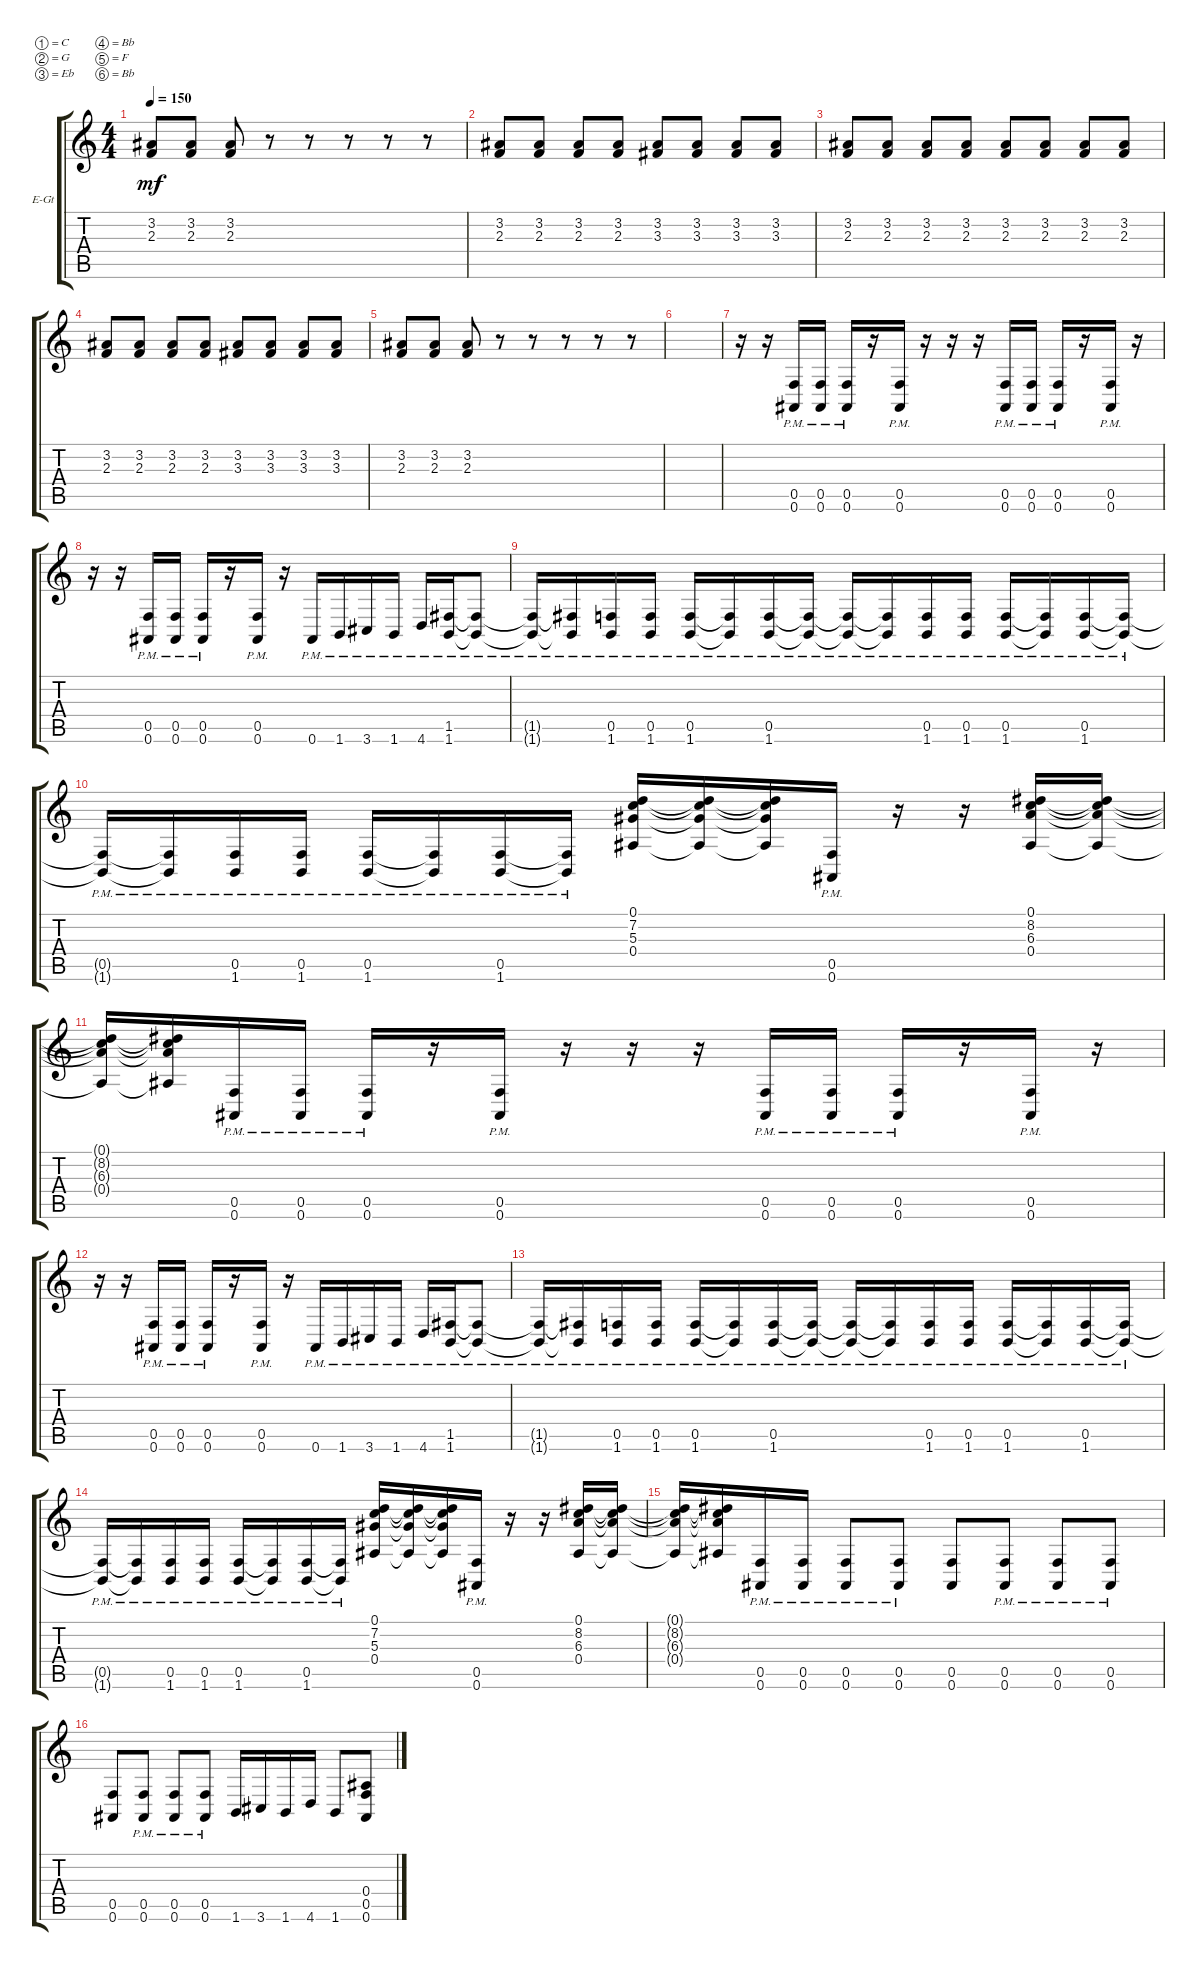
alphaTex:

\bracketExtendMode groupsimilarinstruments
\firstSystemTrackNameOrientation horizontal
\otherSystemsTrackNameOrientation horizontal
\track ("GTR 1" "E-Gt") {instrument distortionguitar}
\staff {score tabs}
\tuning (C4 G3 Eb3 Bb2 F2 Bb1)
\ts (4 4)
\tempo 150
\clef g2
\ks c
(3.2 2.3).8{dy mf} (3.2 2.3).8 (3.2 2.3).8 r.8 r.8 r.8 r.8 r.8 |
(3.2 2.3).8 (3.2 2.3).8 (3.2 2.3).8 (3.2 2.3).8 (3.2 3.3).8 (3.2 3.3).8 (3.2 3.3).8 (3.2 3.3).8 |
(3.2 2.3).8 (3.2 2.3).8 (3.2 2.3).8 (3.2 2.3).8 (3.2 2.3).8 (3.2 2.3).8 (3.2 2.3).8 (3.2 2.3).8 |
(3.2 2.3).8 (3.2 2.3).8 (3.2 2.3).8 (3.2 2.3).8 (3.2 3.3).8 (3.2 3.3).8 (3.2 3.3).8 (3.2 3.3).8 |
(3.2 2.3).8 (3.2 2.3).8 (3.2 2.3).8 r.8 r.8 r.8 r.8 r.8 |
|
r.16 r.16 (0.6{pm} 0.5{pm}).16 (0.5{pm} 0.6{pm}).16 (0.5{pm} 0.6{pm}).16 r.16 (0.5{pm} 0.6{pm}).16 r.16 r.16 r.16 (0.5{pm} 0.6{pm}).16 (0.5{pm} 0.6{pm}).16 (0.5{pm} 0.6{pm}).16 r.16 (0.5{pm} 0.6{pm}).16 r.16 |
r.16 r.16 (0.5{pm} 0.6{pm}).16 (0.5{pm} 0.6{pm}).16 (0.5{pm} 0.6{pm}).16 r.16 (0.5{pm} 0.6{pm}).16 r.16 0.6{pm}.16 1.6{pm}.16 3.6{pm}.16 1.6{pm}.16 4.6{pm}.16 (1.6{pm} 1.5{pm}).16 (1.5{pm t} 1.6{pm t}).8 |
(1.5{pm t} 1.6{pm t}).16 (1.5{pm t} 1.6{pm t}).16 (0.5{pm} 1.6{pm}).16 (0.5{pm} 1.6{pm}).16 (0.5{pm} 1.6{pm}).16 (1.6{pm t} 0.5{pm t}).16 (0.5{pm} 1.6{pm}).16 (1.6{pm t} 0.5{pm t}).16 (0.5{pm t} 1.6{pm t}).16 (1.6{pm t} 0.5{pm t}).16 (0.5{pm} 1.6{pm}).16 (0.5{pm} 1.6{pm}).16 (0.5{pm} 1.6{pm}).16 (0.5{pm t} 1.6{pm t}).16 (0.5{pm} 1.6{pm}).16 (1.6{pm t} 0.5{pm t}).16 |
(1.6{pm t} 0.5{pm t}).16 (0.5{pm t} 1.6{pm t}).16 (0.5{pm} 1.6{pm}).16 (0.5{pm} 1.6{pm}).16 (0.5{pm} 1.6{pm}).16 (0.5{pm t} 1.6{pm t}).16 (0.5{pm} 1.6{pm}).16 (0.5{pm t} 1.6{pm t}).16 (0.4 5.3 7.2 0.1).16 (0.1{t} 7.2{t} 5.3{t} 0.4{t}).16 (0.4{t} 5.3{t} 7.2{t} 0.1{t}).16 (0.5{pm} 0.6{pm}).16 r.16 r.16 (0.4 6.3 8.2 0.1).16 (0.1{t} 8.2{t} 6.3{t} 0.4{t}).16 |
(0.4{t} 6.3{t} 8.2{t} 0.1{t}).16 (0.1{t} 8.2{t} 6.3{t} 0.4{t}).16 (0.5{pm} 0.6{pm}).16 (0.5{pm} 0.6{pm}).16 (0.5{pm} 0.6{pm}).16 r.16 (0.5{pm} 0.6{pm}).16 r.16 r.16 r.16 (0.5{pm} 0.6{pm}).16 (0.5{pm} 0.6{pm}).16 (0.5{pm} 0.6{pm}).16 r.16 (0.5{pm} 0.6{pm}).16 r.16 |
r.16 r.16 (0.5{pm} 0.6{pm}).16 (0.5{pm} 0.6{pm}).16 (0.5{pm} 0.6{pm}).16 r.16 (0.5{pm} 0.6{pm}).16 r.16 0.6{pm}.16 1.6{pm}.16 3.6{pm}.16 1.6{pm}.16 4.6{pm}.16 (1.6{pm} 1.5{pm}).16 (1.5{pm t} 1.6{pm t}).8 |
(1.5{pm t} 1.6{pm t}).16 (1.5{pm t} 1.6{pm t}).16 (0.5{pm} 1.6{pm}).16 (0.5{pm} 1.6{pm}).16 (0.5{pm} 1.6{pm}).16 (1.6{pm t} 0.5{pm t}).16 (0.5{pm} 1.6{pm}).16 (1.6{pm t} 0.5{pm t}).16 (0.5{pm t} 1.6{pm t}).16 (1.6{pm t} 0.5{pm t}).16 (0.5{pm} 1.6{pm}).16 (0.5{pm} 1.6{pm}).16 (0.5{pm} 1.6{pm}).16 (0.5{pm t} 1.6{pm t}).16 (0.5{pm} 1.6{pm}).16 (1.6{pm t} 0.5{pm t}).16 |
(1.6{pm t} 0.5{pm t}).16 (0.5{pm t} 1.6{pm t}).16 (0.5{pm} 1.6{pm}).16 (0.5{pm} 1.6{pm}).16 (0.5{pm} 1.6{pm}).16 (0.5{pm t} 1.6{pm t}).16 (0.5{pm} 1.6{pm}).16 (0.5{pm t} 1.6{pm t}).16 (0.4 5.3 7.2 0.1).16 (0.1{t} 7.2{t} 5.3{t} 0.4{t}).16 (0.4{t} 5.3{t} 7.2{t} 0.1{t}).16 (0.5{pm} 0.6{pm}).16 r.16 r.16 (0.4 6.3 8.2 0.1).16 (0.1{t} 8.2{t} 6.3{t} 0.4{t}).16 |
(0.1{t} 8.2{t} 6.3{t} 0.4{t}).16 (0.1{t} 8.2{t} 6.3{t} 0.4{t}).16 (0.5{pm} 0.6{pm}).16 (0.5{pm} 0.6{pm}).16 (0.5{pm} 0.6{pm}).8 (0.5{pm} 0.6{pm}).8 (0.5 0.6).8 (0.5{pm} 0.6{pm}).8 (0.5{pm} 0.6{pm}).8 (0.5{pm} 0.6{pm}).8 |
(0.5 0.6).8 (0.5{pm} 0.6{pm}).8 (0.5{pm} 0.6{pm}).8 (0.5{pm} 0.6{pm}).8 1.6.16 3.6.16 1.6.16 4.6.16 1.6.8 (0.4 0.5 0.6).8
